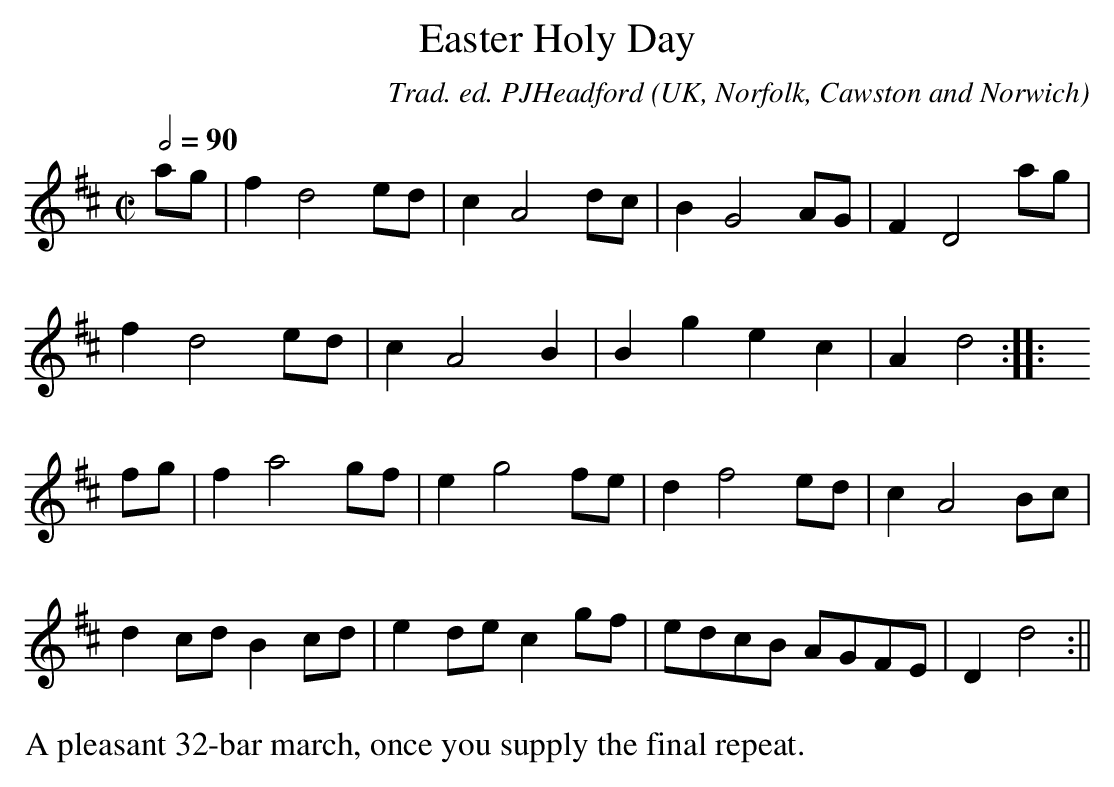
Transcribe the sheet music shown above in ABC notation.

X:1
T:Easter Holy Day
C:Trad. ed. PJHeadford
O:UK, Norfolk, Cawston and Norwich
M:C|
L:1/8
Q:2/4=90
K:D
ag|f2d4ed|c2A4dc|B2G4AG|F2D4ag|
f2d4ed|c2A4B2|B2g2e2c2|A2d4:||:y
fg|f2a4gf|e2g4fe|d2f4ed|c2A4Bc|
d2cd B2cd|e2dec2gf|edcB AGFE|D2d4:||
